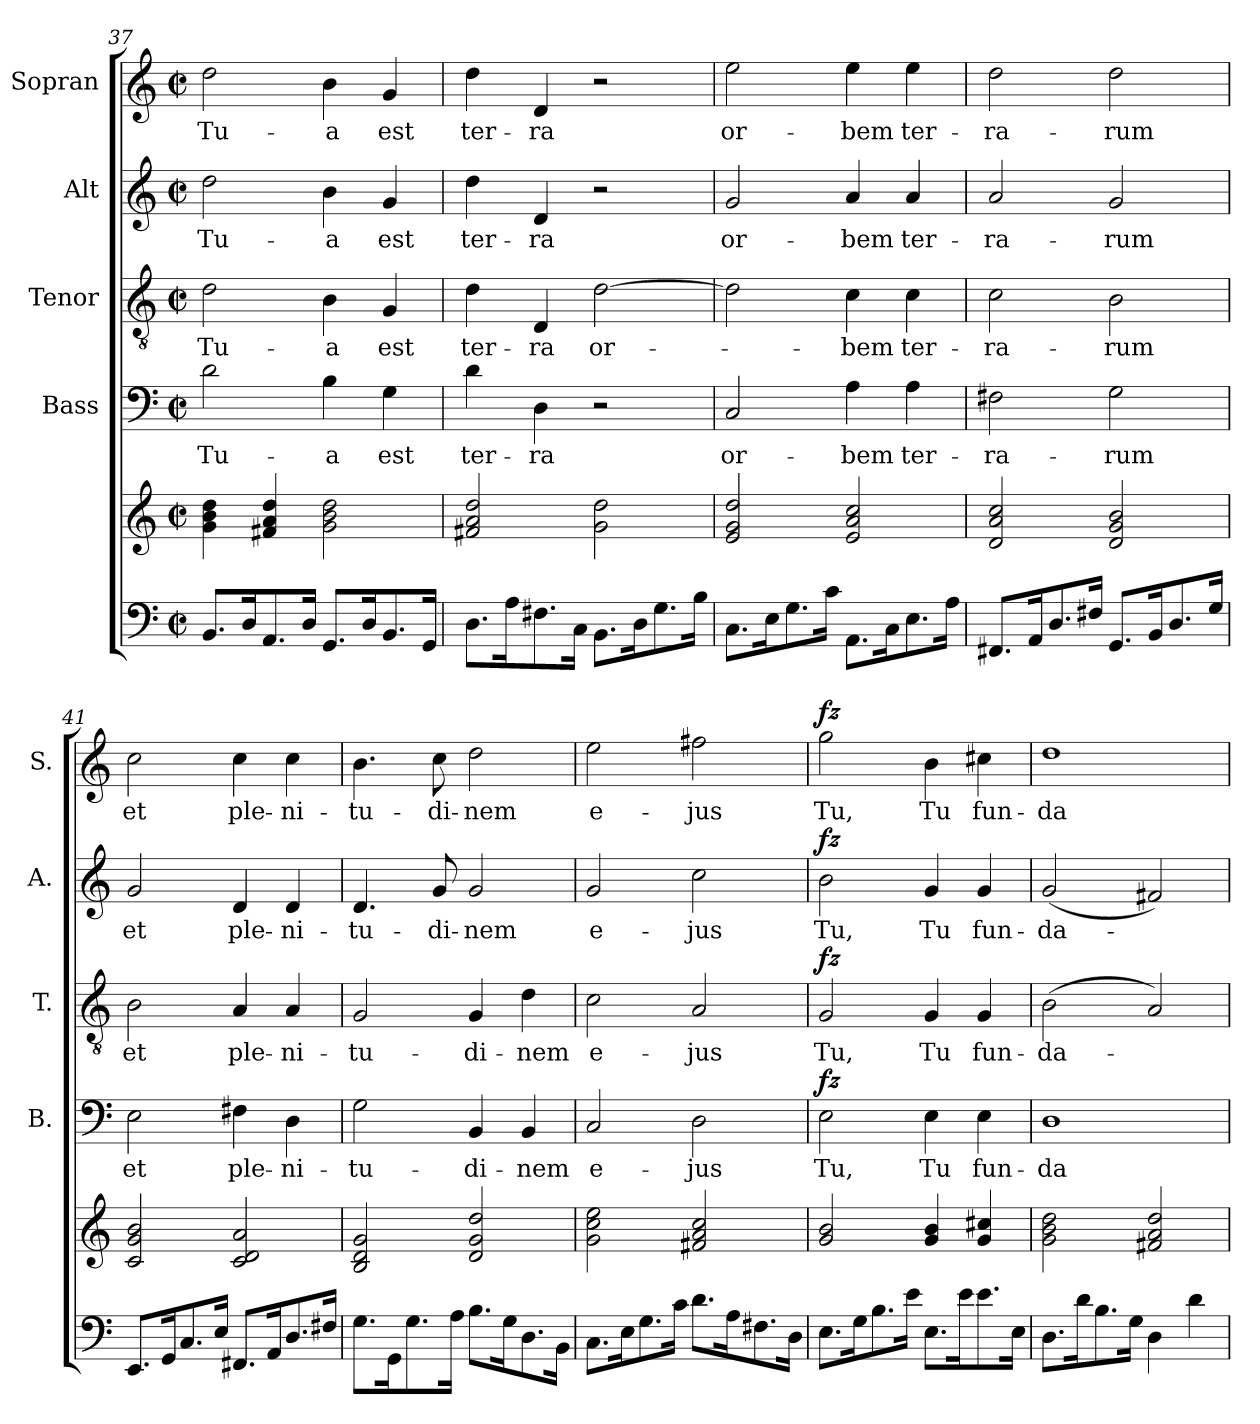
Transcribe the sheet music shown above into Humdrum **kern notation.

**kern	**kern	**kern	**text	**dynam	**kern	**text	**dynam	**kern	**text	**dynam	**kern	**text	**dynam
*part5	*part5	*part4	*part4	*part4	*part3	*part3	*part3	*part2	*part2	*part2	*part1	*part1	*part1
*staff6	*staff5	*staff4	*staff4	*staff4	*staff3	*staff3	*staff3	*staff2	*staff2	*staff2	*staff1	*staff1	*staff1
*	*	*I"Bass	*	*	*I"Tenor	*	*	*I"Alt	*	*	*I"Sopran	*	*
*	*	*I'B.	*	*	*I'T.	*	*	*I'A.	*	*	*I'S.	*	*
!!LO:PB:g=z
*clefF4	*clefG2	*clefF4	*	*	*clefGv2	*	*	*clefG2	*	*	*clefG2	*	*
*k[]	*k[]	*k[]	*	*	*k[]	*	*	*k[]	*	*	*k[]	*	*
*C:	*C:	*C:	*	*	*C:	*	*	*C:	*	*	*C:	*	*
*M2/2	*M2/2	*M2/2	*	*	*M2/2	*	*	*M2/2	*	*	*M2/2	*	*
*met(c|)	*met(c|)	*met(c|)	*	*	*met(c|)	*	*	*met(c|)	*	*	*met(c|)	*	*
=37	=37	=37	=37	=37	=37	=37	=37	=37	=37	=37	=37	=37	=37
!	!	!	!LO:LY:b	!	!	!LO:LY:b	!	!	!LO:LY:b	!	!	!LO:LY:b	!
8.BB/L	4g\ 4b\ 4dd\	2d\	Tu-	.	2d\	Tu-	.	2dd\	Tu-	.	2dd\	Tu-	.
16D/k	.	.	.	.	.	.	.	.	.	.	.	.	.
8.AA/	4f#X/ 4a/ 4dd/	.	.	.	.	.	.	.	.	.	.	.	.
16D/Jk	.	.	.	.	.	.	.	.	.	.	.	.	.
!	!	!	!LO:LY:b	!	!	!LO:LY:b	!	!	!LO:LY:b	!	!	!LO:LY:b	!
8.GG/L	2g\ 2b\ 2dd\	4B\	-a	.	4B\	-a	.	4b\	-a	.	4b\	-a	.
16D/k	.	.	.	.	.	.	.	.	.	.	.	.	.
!	!	!	!LO:LY:b	!	!	!LO:LY:b	!	!	!LO:LY:b	!	!	!LO:LY:b	!
8.BB/	.	4G\	est	.	4G/	est	.	4g/	est	.	4g/	est	.
16GG/Jk	.	.	.	.	.	.	.	.	.	.	.	.	.
=38	=38	=38	=38	=38	=38	=38	=38	=38	=38	=38	=38	=38	=38
!	!	!	!LO:LY:b	!	!	!LO:LY:b	!	!	!LO:LY:b	!	!	!LO:LY:b	!
8.D\L	2f#X/ 2a/ 2dd/	4d\	ter-	.	4d\	ter-	.	4dd\	ter-	.	4dd\	ter-	.
16A\k	.	.	.	.	.	.	.	.	.	.	.	.	.
!	!	!	!LO:LY:b	!	!	!LO:LY:b	!	!	!LO:LY:b	!	!	!LO:LY:b	!
8.F#X\	.	4D\	-ra	.	4D/	-ra	.	4d/	-ra	.	4d/	-ra	.
16C\Jk	.	.	.	.	.	.	.	.	.	.	.	.	.
!	!	!	!	!	!	!LO:LY:b	!	!	!	!	!	!	!
8.BB\L	2g\ 2dd\	2r	.	.	[2d\	or-	.	2r	.	.	2r	.	.
16D\k	.	.	.	.	.	.	.	.	.	.	.	.	.
8.G\	.	.	.	.	.	.	.	.	.	.	.	.	.
16B\Jk	.	.	.	.	.	.	.	.	.	.	.	.	.
=39	=39	=39	=39	=39	=39	=39	=39	=39	=39	=39	=39	=39	=39
!	!	!	!LO:LY:b	!	!	!	!	!	!LO:LY:b	!	!	!LO:LY:b	!
8.C\L	2e/ 2g/ 2dd/	2C/	or-	.	2d\]	.	.	2g/	or-	.	2ee\	or-	.
16E\k	.	.	.	.	.	.	.	.	.	.	.	.	.
8.G\	.	.	.	.	.	.	.	.	.	.	.	.	.
16c\Jk	.	.	.	.	.	.	.	.	.	.	.	.	.
!	!	!	!LO:LY:b	!	!	!LO:LY:b	!	!	!LO:LY:b	!	!	!LO:LY:b	!
8.AA\L	2e/ 2a/ 2cc/	4A\	-bem	.	4c\	-bem	.	4a/	-bem	.	4ee\	-bem	.
16C\k	.	.	.	.	.	.	.	.	.	.	.	.	.
!	!	!	!LO:LY:b	!	!	!LO:LY:b	!	!	!LO:LY:b	!	!	!LO:LY:b	!
8.E\	.	4A\	ter-	.	4c\	ter-	.	4a/	ter-	.	4ee\	ter-	.
16A\Jk	.	.	.	.	.	.	.	.	.	.	.	.	.
=40	=40	=40	=40	=40	=40	=40	=40	=40	=40	=40	=40	=40	=40
!	!	!	!LO:LY:b	!	!	!LO:LY:b	!	!	!LO:LY:b	!	!	!LO:LY:b	!
8.FF#X/L	2d/ 2a/ 2cc/	2F#X\	-ra-	.	2c\	-ra-	.	2a/	-ra-	.	2dd\	-ra-	.
16AA/k	.	.	.	.	.	.	.	.	.	.	.	.	.
8.D/	.	.	.	.	.	.	.	.	.	.	.	.	.
16F#X/Jk	.	.	.	.	.	.	.	.	.	.	.	.	.
!	!	!	!LO:LY:b	!	!	!LO:LY:b	!	!	!LO:LY:b	!	!	!LO:LY:b	!
8.GG/L	2d/ 2g/ 2b/	2G\	-rum	.	2B\	-rum	.	2g/	-rum	.	2dd\	-rum	.
16BB/k	.	.	.	.	.	.	.	.	.	.	.	.	.
8.D/	.	.	.	.	.	.	.	.	.	.	.	.	.
16G/Jk	.	.	.	.	.	.	.	.	.	.	.	.	.
=41	=41	=41	=41	=41	=41	=41	=41	=41	=41	=41	=41	=41	=41
!	!	!	!LO:LY:b	!	!	!LO:LY:b	!	!	!LO:LY:b	!	!	!LO:LY:b	!
8.EE/L	2c/ 2g/ 2b/	2E\	et	.	2B\	et	.	2g/	et	.	2cc\	et	.
16GG/k	.	.	.	.	.	.	.	.	.	.	.	.	.
8.C/	.	.	.	.	.	.	.	.	.	.	.	.	.
16E/Jk	.	.	.	.	.	.	.	.	.	.	.	.	.
!	!	!	!LO:LY:b	!	!	!LO:LY:b	!	!	!LO:LY:b	!	!	!LO:LY:b	!
8.FF#X/L	2c/ 2d/ 2a/	4F#X\	ple-	.	4A/	ple-	.	4d/	ple-	.	4cc\	ple-	.
16AA/k	.	.	.	.	.	.	.	.	.	.	.	.	.
!	!	!	!LO:LY:b	!	!	!LO:LY:b	!	!	!LO:LY:b	!	!	!LO:LY:b	!
8.D/	.	4D\	-ni-	.	4A/	-ni-	.	4d/	-ni-	.	4cc\	-ni-	.
16F#X/Jk	.	.	.	.	.	.	.	.	.	.	.	.	.
!!LO:LB:g=z
=42	=42	=42	=42	=42	=42	=42	=42	=42	=42	=42	=42	=42	=42
!	!	!	!LO:LY:b	!	!	!LO:LY:b	!	!	!LO:LY:b	!	!	!LO:LY:b	!
8.G\L	2B/ 2d/ 2g/	2G\	-tu-	.	2G/	-tu-	.	4.d/	-tu-	.	4.b\	-tu-	.
16GG\k	.	.	.	.	.	.	.	.	.	.	.	.	.
8.G\	.	.	.	.	.	.	.	.	.	.	.	.	.
!	!	!	!	!	!	!	!	!	!LO:LY:b	!	!	!LO:LY:b	!
.	.	.	.	.	.	.	.	8g/	-di-	.	8cc\	-di-	.
16A\Jk	.	.	.	.	.	.	.	.	.	.	.	.	.
!	!	!	!LO:LY:b	!	!	!LO:LY:b	!	!	!LO:LY:b	!	!	!LO:LY:b	!
8.B\L	2d/ 2g/ 2dd/	4BB/	-di-	.	4G/	-di-	.	2g/	-nem	.	2dd\	-nem	.
16G\k	.	.	.	.	.	.	.	.	.	.	.	.	.
!	!	!	!LO:LY:b	!	!	!LO:LY:b	!	!	!	!	!	!	!
8.D\	.	4BB/	-nem	.	4d\	-nem	.	.	.	.	.	.	.
16BB\Jk	.	.	.	.	.	.	.	.	.	.	.	.	.
=43	=43	=43	=43	=43	=43	=43	=43	=43	=43	=43	=43	=43	=43
!	!	!	!LO:LY:b	!	!	!LO:LY:b	!	!	!LO:LY:b	!	!	!LO:LY:b	!
8.C\L	2g\ 2cc\ 2ee\	2C/	e-	.	2c\	e-	.	2g/	e-	.	2ee\	e-	.
16E\k	.	.	.	.	.	.	.	.	.	.	.	.	.
8.G\	.	.	.	.	.	.	.	.	.	.	.	.	.
16c\Jk	.	.	.	.	.	.	.	.	.	.	.	.	.
!	!	!	!LO:LY:b	!	!	!LO:LY:b	!	!	!LO:LY:b	!	!	!LO:LY:b	!
8.d\L	2f#X/ 2a/ 2cc/	2D\	-jus	.	2A/	-jus	.	2cc\	-jus	.	2ff#X\	-jus	.
16A\k	.	.	.	.	.	.	.	.	.	.	.	.	.
8.F#X\	.	.	.	.	.	.	.	.	.	.	.	.	.
16D\Jk	.	.	.	.	.	.	.	.	.	.	.	.	.
=44	=44	=44	=44	=44	=44	=44	=44	=44	=44	=44	=44	=44	=44
!	!	!	!LO:LY:b	!LO:DY:a	!	!LO:LY:b	!LO:DY:a	!	!LO:LY:b	!LO:DY:a	!	!LO:LY:b	!LO:DY:a
8.E\L	2g/ 2b/	2E\	Tu,	fz	2G/	Tu,	fz	2b\	Tu,	fz	2gg\	Tu,	fz
16G\k	.	.	.	.	.	.	.	.	.	.	.	.	.
8.B\	.	.	.	.	.	.	.	.	.	.	.	.	.
16e\Jk	.	.	.	.	.	.	.	.	.	.	.	.	.
!	!	!	!LO:LY:b	!	!	!LO:LY:b	!	!	!LO:LY:b	!	!	!LO:LY:b	!
8.E\L	4g/ 4b/	4E\	Tu	.	4G/	Tu	.	4g/	Tu	.	4b\	Tu	.
16e\k	.	.	.	.	.	.	.	.	.	.	.	.	.
!	!	!	!LO:LY:b	!	!	!LO:LY:b	!	!	!LO:LY:b	!	!	!LO:LY:b	!
8.e\	4g/ 4cc#X/	4E\	fun-	.	4G/	fun-	.	4g/	fun-	.	4cc#X\	fun-	.
16E\Jk	.	.	.	.	.	.	.	.	.	.	.	.	.
=45	=45	=45	=45	=45	=45	=45	=45	=45	=45	=45	=45	=45	=45
!	!	!	!LO:LY:b	!	!	!LO:LY:b	!	!	!LO:LY:b	!	!	!LO:LY:b	!
8.D\L	2g\ 2b\ 2dd\	1D	-da-	.	(>2B\	-da-	.	(<2g/	-da-	.	1dd	-da-	.
16d\k	.	.	.	.	.	.	.	.	.	.	.	.	.
8.B\	.	.	.	.	.	.	.	.	.	.	.	.	.
16G\Jk	.	.	.	.	.	.	.	.	.	.	.	.	.
4D\	2f#X/ 2a/ 2dd/	.	.	.	2A/)	.	.	2f#X/)	.	.	.	.	.
4d\	.	.	.	.	.	.	.	.	.	.	.	.	.
=	=	=	=	=	=	=	=	=	=	=	=	=	=
*-	*-	*-	*-	*-	*-	*-	*-	*-	*-	*-	*-	*-	*-
